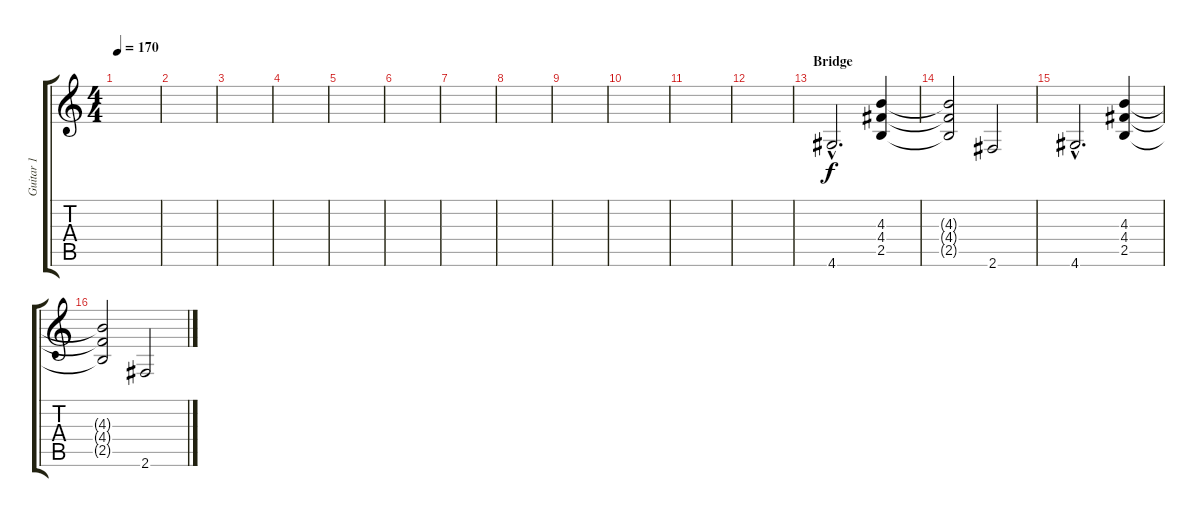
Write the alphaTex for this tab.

\track ("Guitar 1" "Guitar 1") {instrument electricguitarclean}
\staff {score tabs}
\tuning (E4 B3 G3 D3 A2 E2) {hide}
\ts (4 4)
\tempo 170
\clef g2
\ks c
|
|
|
|
|
|
|
|
|
|
|
|
\section ("" "Bridge")
4.6{hac}.2{d} (4.3 4.4 2.5).4 |
(4.3{t} 4.4{t} 2.5{t}).2 2.6.2 |
4.6{hac}.2{d} (4.3 4.4 2.5).4 |
(4.3{t} 4.4{t} 2.5{t}).2 2.6.2
